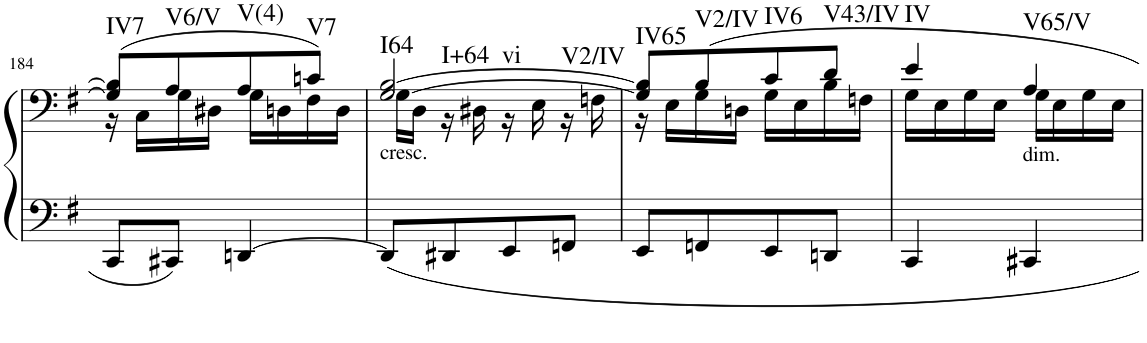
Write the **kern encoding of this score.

**kern	**kern	**harte
*part1	*part1	*part1
*staff2	*staff1	*
*I"Piano	*	*
*I'Pno	*	*
!!LO:PB:g=z
*clefF4	*clefF4	*
*k[f#]	*k[f#]	*
*G:	*G:	*
*M2/4	*M2/4	*
=184	=184	=184
*^	*^	*
!	!	!	!	!LO:H:kt=IV7
2ryy	8CC/L	(8G/] 8B/]L	16r	N
.	.	.	16C\LL	.
!	!	!	!	!LO:H:kt=V6/V
.	8CC#X/J	8A/	16G\	N
.	.	.	16D#X\JJ	.
!	!	!	!	!LO:H:kt=V(4)
.	[4DDn/	8A/	16G\LL	N
.	.	.	16Dn\	.
!	!	!	!	!LO:H:kt=V7
.	.	8cn/J)	16F#\	N
.	.	.	16D\JJ	.
=185	=185	=185	=185	=185
!	!	!LO:TX:b:t=cresc.	!	!LO:H:n=1:kt=I64
!	!	!	!	!LO:H:n=2:kt=I+64
!	!	!	!	!LO:H:n=3:kt=vi
!	!	!	!	!LO:H:n=4:kt=V2/IV
2ryy	8DD/L]	[2G/ [2B/	16G\LL	N N N N
.	.	.	16D\JJ	.
.	8DD#X/	.	16r	.
.	.	.	16D#X\	.
.	8EE/	.	16r	.
.	.	.	16E\	.
.	8FFn/J	.	16r	.
.	.	.	16Fn\	.
=186	=186	=186	=186	=186
!	!	!	!	!LO:H:kt=IV65
2ryy	8EE/L	8G/] 8B/]L	16r	N
.	.	.	16E\LL	.
!	!	!	!	!LO:H:kt=V2/IV
.	8FFn/	8B/	16G\	N
.	.	.	16Dn\JJ	.
!	!	!	!	!LO:H:kt=IV6
.	8EE/	8c/	16G\LL	N
.	.	.	16E\	.
!	!	!	!	!LO:H:kt=V43/IV
.	8DDn/J	8d/J	16B\	N
.	.	.	16Fn\JJ	.
=187	=187	=187	=187	=187
!	!	!	!	!LO:H:kt=IV
2ryy	4CC/	4e/	16G\LL	N
.	.	.	16E\	.
.	.	.	16G\	.
.	.	.	16E\JJ	.
!	!	!LO:TX:b:t=dim.	!	!LO:H:kt=V65/V
.	4CC#X/	4A/	16G\LL	N
.	.	.	16E\	.
.	.	.	16G\	.
.	.	.	16E\JJ	.
*v	*v	*	*	*
*	*v	*v	*
=	=	=
*-	*-	*-
